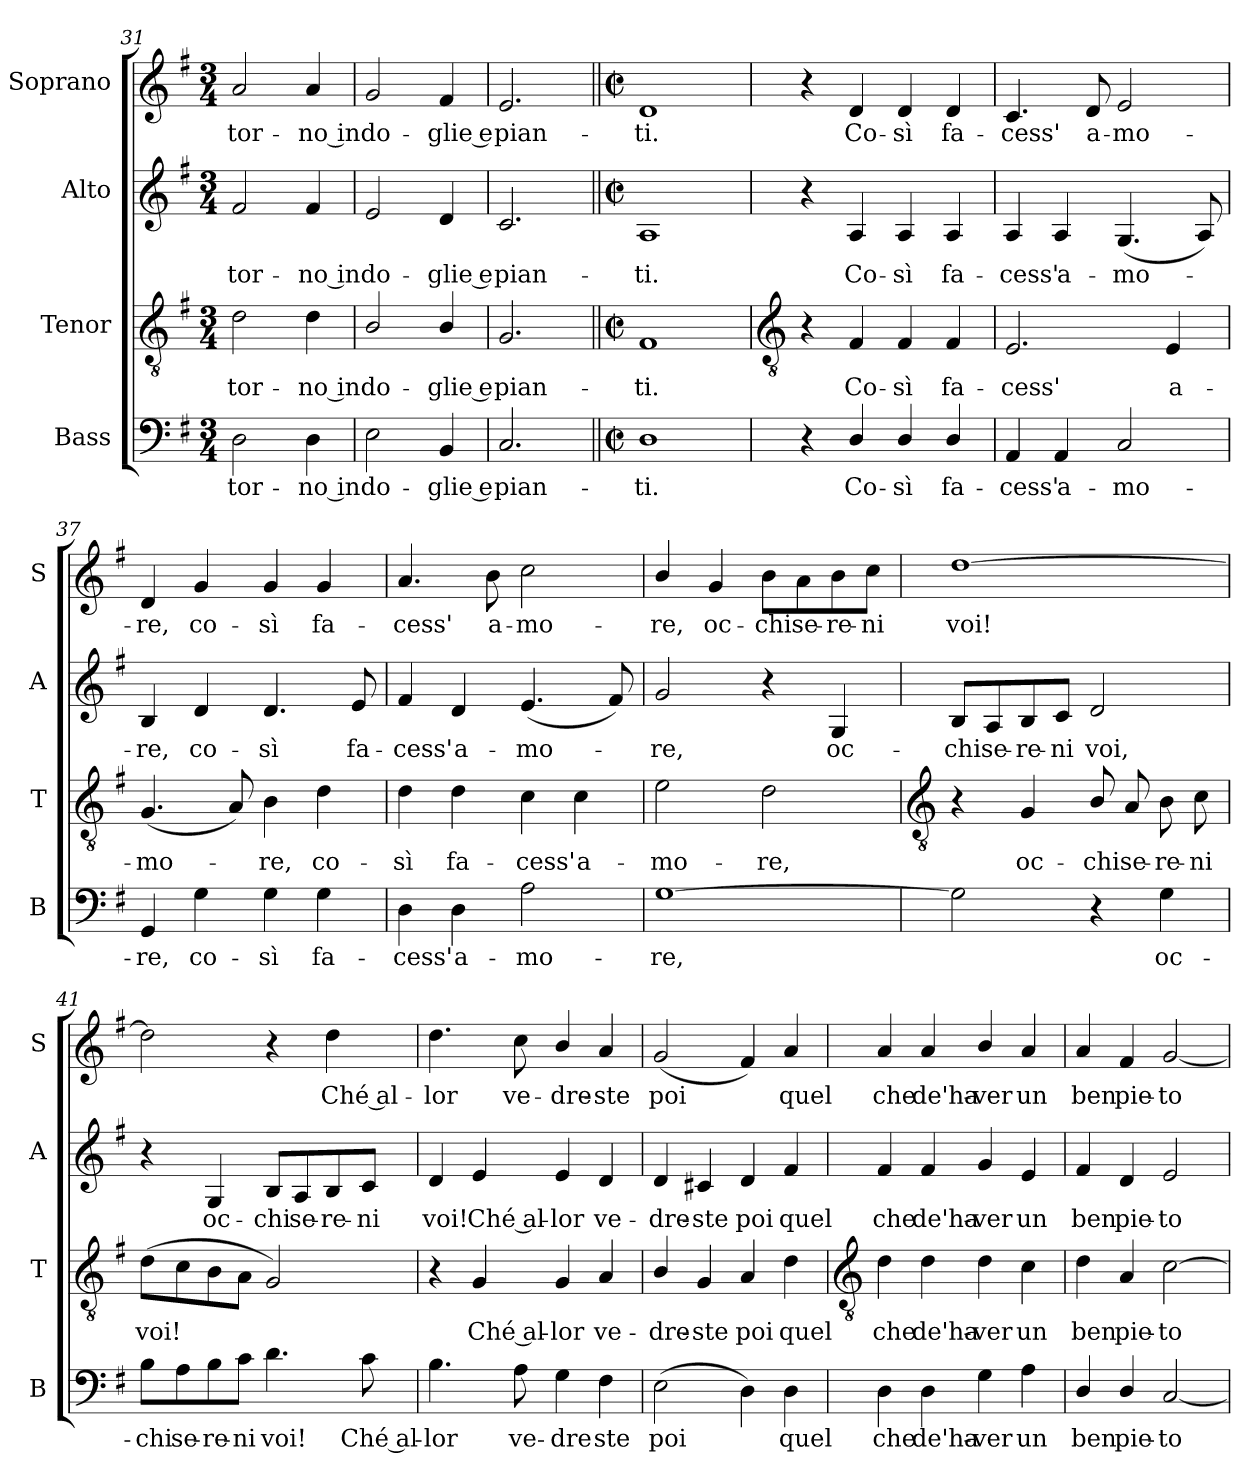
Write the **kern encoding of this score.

**kern	**text	**kern	**text	**kern	**text	**kern	**text
*part4	*part4	*part3	*part3	*part2	*part2	*part1	*part1
*staff4	*staff4	*staff3	*staff3	*staff2	*staff2	*staff1	*staff1
*I"Bass	*	*I"Tenor	*	*I"Alto	*	*I"Soprano	*
*I'B	*	*I'T	*	*I'A	*	*I'S	*
*clefF4	*	*clefGv2	*	*clefG2	*	*clefG2	*
*k[f#]	*	*k[f#]	*	*k[f#]	*	*k[f#]	*
*G:	*	*G:	*	*G:	*	*G:	*
*M3/4	*	*M3/4	*	*M3/4	*	*M3/4	*
=31	=31	=31	=31	=31	=31	=31	=31
!	!LO:LY:b	!	!LO:LY:b	!	!LO:LY:b	!	!LO:LY:b
2D	tor-	2d	tor-	2f#	tor-	2a	tor-
!	!LO:LY:b	!	!LO:LY:b	!	!LO:LY:b	!	!LO:LY:b
4D	-no in	4d	-no in	4f#	-no in	4a	-no in
=32	=32	=32	=32	=32	=32	=32	=32
!	!LO:LY:b	!	!LO:LY:b	!	!LO:LY:b	!	!LO:LY:b
2E	do-	2B/	do-	2e	do-	2g	do-
!	!LO:LY:b	!	!LO:LY:b	!	!LO:LY:b	!	!LO:LY:b
4BB/	-glie e	4B/	-glie e	4d	-glie e	4f#	-glie e
=33	=33	=33	=33	=33	=33	=33	=33
!	!LO:LY:b	!	!LO:LY:b	!	!LO:LY:b	!	!LO:LY:b
2.C/	pian-	2.G	pian-	2.c	pian-	2.e	pian-
=34||	=34||	=34||	=34||	=34||	=34||	=34||	=34||
*M2/2	*	*M2/2	*	*M2/2	*	*M2/2	*
*met(c|)	*	*met(c|)	*	*met(c|)	*	*met(c|)	*
!	!LO:LY:b	!	!LO:LY:b	!	!LO:LY:b	!	!LO:LY:b
1D	-ti.	1F#	-ti.	1A	-ti.	1d	-ti.
!!LO:LB:g=z
=35	=35	=35	=35	=35	=35	=35	=35
*	*	*clefGv2	*	*	*	*	*
4r	.	4r	.	4r	.	4r	.
!	!LO:LY:b	!	!LO:LY:b	!	!LO:LY:b	!	!LO:LY:b
4D/	Co-	4F#	Co-	4A	Co-	4d	Co-
!	!LO:LY:b	!	!LO:LY:b	!	!LO:LY:b	!	!LO:LY:b
4D/	-sì	4F#	-sì	4A	-sì	4d	-sì
!	!LO:LY:b	!	!LO:LY:b	!	!LO:LY:b	!	!LO:LY:b
4D/	fa-	4F#	fa-	4A	fa-	4d	fa-
=36	=36	=36	=36	=36	=36	=36	=36
!	!LO:LY:b	!	!LO:LY:b	!	!LO:LY:b	!	!LO:LY:b
4AA	-cess'	2.E	-cess'	4A	-cess'	4.c	-cess'
!	!LO:LY:b	!	!	!	!LO:LY:b	!	!
4AA	a-	.	.	4A	a-	.	.
!	!	!	!	!	!	!	!LO:LY:b
.	.	.	.	.	.	8d	a-
!	!LO:LY:b	!	!	!	!LO:LY:b	!	!LO:LY:b
2C	-mo-	.	.	(<4.G	-mo-	2e	-mo-
!	!	!	!LO:LY:b	!	!	!	!
.	.	4E	a-	.	.	.	.
.	.	.	.	8A)	.	.	.
=37	=37	=37	=37	=37	=37	=37	=37
!	!LO:LY:b	!	!LO:LY:b	!	!LO:LY:b	!	!LO:LY:b
4GG	-re,	(<4.G	-mo-	4B	re,	4d	-re,
!	!LO:LY:b	!	!	!	!LO:LY:b	!	!LO:LY:b
4G	co-	.	.	4d	co-	4g	co-
.	.	8A)	.	.	.	.	.
!	!LO:LY:b	!	!LO:LY:b	!	!LO:LY:b	!	!LO:LY:b
4G	-sì	4B	re,	4.d	-sì	4g	-sì
!	!LO:LY:b	!	!LO:LY:b	!	!	!	!LO:LY:b
4G	fa-	4d	co-	.	.	4g	fa-
!	!	!	!	!	!LO:LY:b	!	!
.	.	.	.	8e	fa-	.	.
=38	=38	=38	=38	=38	=38	=38	=38
!	!LO:LY:b	!	!LO:LY:b	!	!LO:LY:b	!	!LO:LY:b
4D	-cess'	4d	-sì	4f#	-cess'	4.a	-cess'
!	!LO:LY:b	!	!LO:LY:b	!	!LO:LY:b	!	!
4D	a-	4d	fa-	4d	a-	.	.
!	!	!	!	!	!	!	!LO:LY:b
.	.	.	.	.	.	8b	a-
!	!LO:LY:b	!	!LO:LY:b	!	!LO:LY:b	!	!LO:LY:b
2A	-mo-	4c	-cess'	(<4.e	-mo-	2cc	-mo-
!	!	!	!LO:LY:b	!	!	!	!
.	.	4c	a-	.	.	.	.
.	.	.	.	8f#)	.	.	.
=39	=39	=39	=39	=39	=39	=39	=39
!	!LO:LY:b	!	!LO:LY:b	!	!LO:LY:b	!	!LO:LY:b
[1G	-re,	2e	-mo-	2g	re,	4b/	-re,
!	!	!	!	!	!	!	!LO:LY:b
.	.	.	.	.	.	4g	oc-
!	!	!	!LO:LY:b	!	!	!	!LO:LY:b
.	.	2d	-re,	4r	.	8b\L	-chi
!	!	!	!	!	!	!	!LO:LY:b
.	.	.	.	.	.	8a\	se-
!	!	!	!	!	!LO:LY:b	!	!LO:LY:b
.	.	.	.	4G	oc-	8b\	-re-
!	!	!	!	!	!	!	!LO:LY:b
.	.	.	.	.	.	8cc\J	-ni
!!LO:LB:g=z
=40	=40	=40	=40	=40	=40	=40	=40
*	*	*clefGv2	*	*	*	*	*
!	!	!	!	!	!LO:LY:b	!	!LO:LY:b
2G]	.	4r	.	8B/L	-chi	[1dd	voi!
!	!	!	!	!	!LO:LY:b	!	!
.	.	.	.	8A/	se-	.	.
!	!	!	!LO:LY:b	!	!LO:LY:b	!	!
.	.	4G	oc-	8B/	-re-	.	.
!	!	!	!	!	!LO:LY:b	!	!
.	.	.	.	8c/J	-ni	.	.
!	!	!	!LO:LY:b	!	!LO:LY:b	!	!
4r	.	8B/	-chi	2d	voi,	.	.
!	!	!	!LO:LY:b	!	!	!	!
.	.	8A	se-	.	.	.	.
!	!LO:LY:b	!	!LO:LY:b	!	!	!	!
4G	oc-	8B	-re-	.	.	.	.
!	!	!	!LO:LY:b	!	!	!	!
.	.	8c	-ni	.	.	.	.
=41	=41	=41	=41	=41	=41	=41	=41
!	!LO:LY:b	!	!LO:LY:b	!	!	!	!
8B\L	-chi	(>8dL	voi!	4r	.	2dd]	.
!	!LO:LY:b	!	!	!	!	!	!
8A\	se-	8c	.	.	.	.	.
!	!LO:LY:b	!	!	!	!LO:LY:b	!	!
8B\	-re-	8B	.	4G	oc-	.	.
!	!LO:LY:b	!	!	!	!	!	!
8c\J	-ni	8AJ	.	.	.	.	.
!	!LO:LY:b	!	!	!	!LO:LY:b	!	!
4.d	voi!	2G)	.	8B/L	-chi	4r	.
!	!	!	!	!	!LO:LY:b	!	!
.	.	.	.	8A/	se-	.	.
!	!	!	!	!	!LO:LY:b	!	!LO:LY:b
.	.	.	.	8B/	-re-	4dd	Ché al-
!	!LO:LY:b	!	!	!	!LO:LY:b	!	!
8c	Ché al-	.	.	8c/J	-ni	.	.
=42	=42	=42	=42	=42	=42	=42	=42
!	!LO:LY:b	!	!	!	!LO:LY:b	!	!LO:LY:b
4.B	-lor	4r	.	4d	voi!	4.dd	-lor
!	!	!	!LO:LY:b	!	!LO:LY:b	!	!
.	.	4G	Ché al-	4e	Ché al-	.	.
!	!LO:LY:b	!	!	!	!	!	!LO:LY:b
8A	ve-	.	.	.	.	8cc	ve-
!	!LO:LY:b	!	!LO:LY:b	!	!LO:LY:b	!	!LO:LY:b
4G	-dre	4G	-lor	4e	-lor	4b/	-dre-
!	!LO:LY:b	!	!LO:LY:b	!	!LO:LY:b	!	!LO:LY:b
4F#	ste	4A	ve-	4d	ve-	4a	-ste
=43	=43	=43	=43	=43	=43	=43	=43
!	!LO:LY:b	!	!LO:LY:b	!	!LO:LY:b	!	!LO:LY:b
(>2E	poi	4B/	-dre-	4d	-dre-	(<2g	poi
!	!	!	!LO:LY:b	!	!LO:LY:b	!	!
.	.	4G	-ste	4c#X	-ste	.	.
!	!	!	!LO:LY:b	!	!LO:LY:b	!	!
4D)	.	4A	poi	4d	poi	4f#)	.
!	!LO:LY:b	!	!LO:LY:b	!	!LO:LY:b	!	!LO:LY:b
4D	quel	4d	quel	4f#	quel	4a	quel
!!LO:LB:g=z
=44	=44	=44	=44	=44	=44	=44	=44
*	*	*clefGv2	*	*	*	*	*
!	!LO:LY:b	!	!LO:LY:b	!	!LO:LY:b	!	!LO:LY:b
4D	che	4d	che	4f#	che	4a	che
!	!LO:LY:b	!	!LO:LY:b	!	!LO:LY:b	!	!LO:LY:b
4D	de'ha-	4d	de'ha-	4f#	de'ha-	4a	de'ha-
!	!LO:LY:b	!	!LO:LY:b	!	!LO:LY:b	!	!LO:LY:b
4G	-ver	4d	-ver	4g	-ver	4b/	-ver
!	!LO:LY:b	!	!LO:LY:b	!	!LO:LY:b	!	!LO:LY:b
4A	un	4c	un	4e	un	4a	un
=45	=45	=45	=45	=45	=45	=45	=45
!	!LO:LY:b	!	!LO:LY:b	!	!LO:LY:b	!	!LO:LY:b
4D/	ben	4d	ben	4f#	ben	4a	ben
!	!LO:LY:b	!	!LO:LY:b	!	!LO:LY:b	!	!LO:LY:b
4D/	pie-	4A	pie-	4d	pie-	4f#	pie-
!	!LO:LY:b	!	!LO:LY:b	!	!LO:LY:b	!	!LO:LY:b
[2C	-to-	[2c	-to-	2e	-to-	[2g	-to-
=	=	=	=	=	=	=	=
*-	*-	*-	*-	*-	*-	*-	*-
